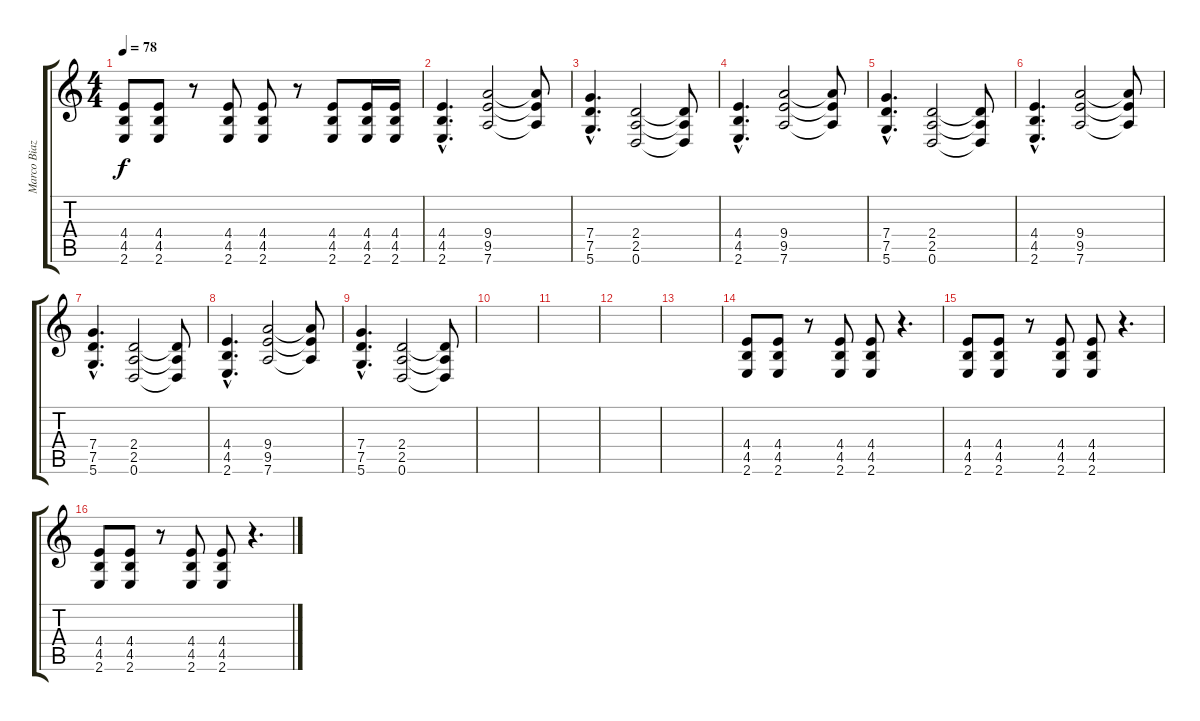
\track ("Marco Biazzi" "Marco Biaz") {instrument distortionguitar}
\staff {score tabs}
\tuning (D4 A3 F3 C3 G2 D2) {hide}
\ts (4 4)
\tempo 78
\clef g2
\ks c
(4.4 4.5 2.6).8{dy f} (4.4 4.5 2.6).8 r.8 (4.4 4.5 2.6).8 (4.4 4.5 2.6).8 r.8 (4.4 4.5 2.6).8 (4.4 4.5 2.6).16 (4.4 4.5 2.6).16 |
(4.4{hac} 4.5{hac} 2.6{hac}).4{d} (9.4 9.5 7.6).2 (9.4{t} 9.5{t} 7.6{t}).8 |
(7.4{hac} 7.5{hac} 5.6{hac}).4{d} (2.4 2.5 0.6).2 (2.4{t} 2.5{t} 0.6{t}).8 |
(4.4{hac} 4.5{hac} 2.6{hac}).4{d} (9.4 9.5 7.6).2 (9.4{t} 9.5{t} 7.6{t}).8 |
(7.4{hac} 7.5{hac} 5.6{hac}).4{d} (2.4 2.5 0.6).2 (2.4{t} 2.5{t} 0.6{t}).8 |
(4.4{hac} 4.5{hac} 2.6{hac}).4{d} (9.4 9.5 7.6).2 (9.4{t} 9.5{t} 7.6{t}).8 |
(7.4{hac} 7.5{hac} 5.6{hac}).4{d} (2.4 2.5 0.6).2 (2.4{t} 2.5{t} 0.6{t}).8 |
(4.4{hac} 4.5{hac} 2.6{hac}).4{d} (9.4 9.5 7.6).2 (9.4{t} 9.5{t} 7.6{t}).8 |
(7.4{hac} 7.5{hac} 5.6{hac}).4{d} (2.4 2.5 0.6).2 (2.4{t} 2.5{t} 0.6{t}).8 |
|
|
|
|
(4.4 4.5 2.6).8 (4.4 4.5 2.6).8 r.8 (4.4 4.5 2.6).8 (4.4 4.5 2.6).8 r.4{d} |
(4.4 4.5 2.6).8 (4.4 4.5 2.6).8 r.8 (4.4 4.5 2.6).8 (4.4 4.5 2.6).8 r.4{d} |
(4.4 4.5 2.6).8 (4.4 4.5 2.6).8 r.8 (4.4 4.5 2.6).8 (4.4 4.5 2.6).8 r.4{d}
